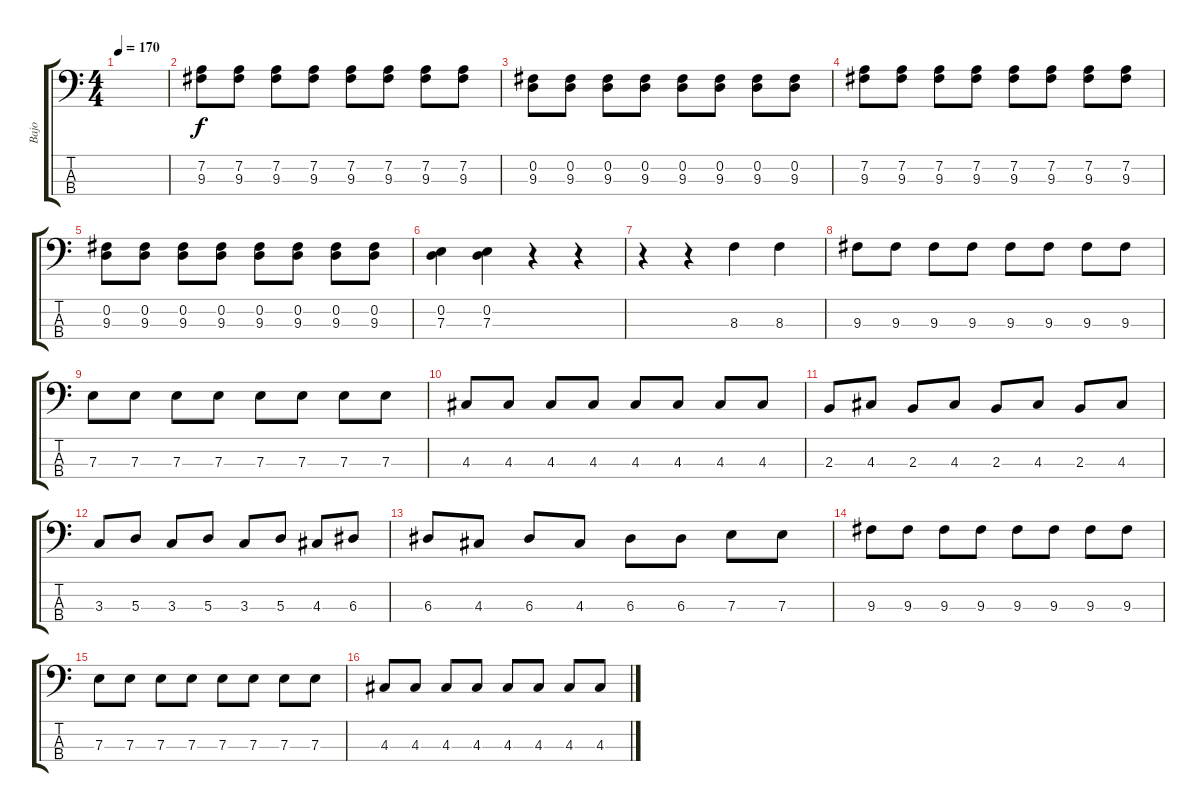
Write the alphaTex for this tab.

\track ("Bajo" "Bajo") {instrument electricbasspick}
\staff {score tabs}
\tuning (G2 D2 A1 E1) {hide}
\ts (4 4)
\tempo 170
\clef f4
\ks c
|
(7.2 9.3).8 (7.2 9.3).8 (7.2 9.3).8 (7.2 9.3).8 (7.2 9.3).8 (7.2 9.3).8 (7.2 9.3).8 (7.2 9.3).8 |
(0.2 9.3).8 (0.2 9.3).8 (0.2 9.3).8 (0.2 9.3).8 (0.2 9.3).8 (0.2 9.3).8 (0.2 9.3).8 (0.2 9.3).8 |
(7.2 9.3).8 (7.2 9.3).8 (7.2 9.3).8 (7.2 9.3).8 (7.2 9.3).8 (7.2 9.3).8 (7.2 9.3).8 (7.2 9.3).8 |
(0.2 9.3).8 (0.2 9.3).8 (0.2 9.3).8 (0.2 9.3).8 (0.2 9.3).8 (0.2 9.3).8 (0.2 9.3).8 (0.2 9.3).8 |
(0.2 7.3).4 (0.2 7.3).4 r.4 r.4 |
r.4 r.4 8.3.4 8.3.4 |
9.3.8 9.3.8 9.3.8 9.3.8 9.3.8 9.3.8 9.3.8 9.3.8 |
7.3.8 7.3.8 7.3.8 7.3.8 7.3.8 7.3.8 7.3.8 7.3.8 |
4.3.8 4.3.8 4.3.8 4.3.8 4.3.8 4.3.8 4.3.8 4.3.8 |
2.3.8 4.3.8 2.3.8 4.3.8 2.3.8 4.3.8 2.3.8 4.3.8 |
3.3.8 5.3.8 3.3.8 5.3.8 3.3.8 5.3.8 4.3.8 6.3.8 |
6.3.8 4.3.8 6.3.8 4.3.8 6.3.8 6.3.8 7.3.8 7.3.8 |
9.3.8 9.3.8 9.3.8 9.3.8 9.3.8 9.3.8 9.3.8 9.3.8 |
7.3.8 7.3.8 7.3.8 7.3.8 7.3.8 7.3.8 7.3.8 7.3.8 |
4.3.8 4.3.8 4.3.8 4.3.8 4.3.8 4.3.8 4.3.8 4.3.8
